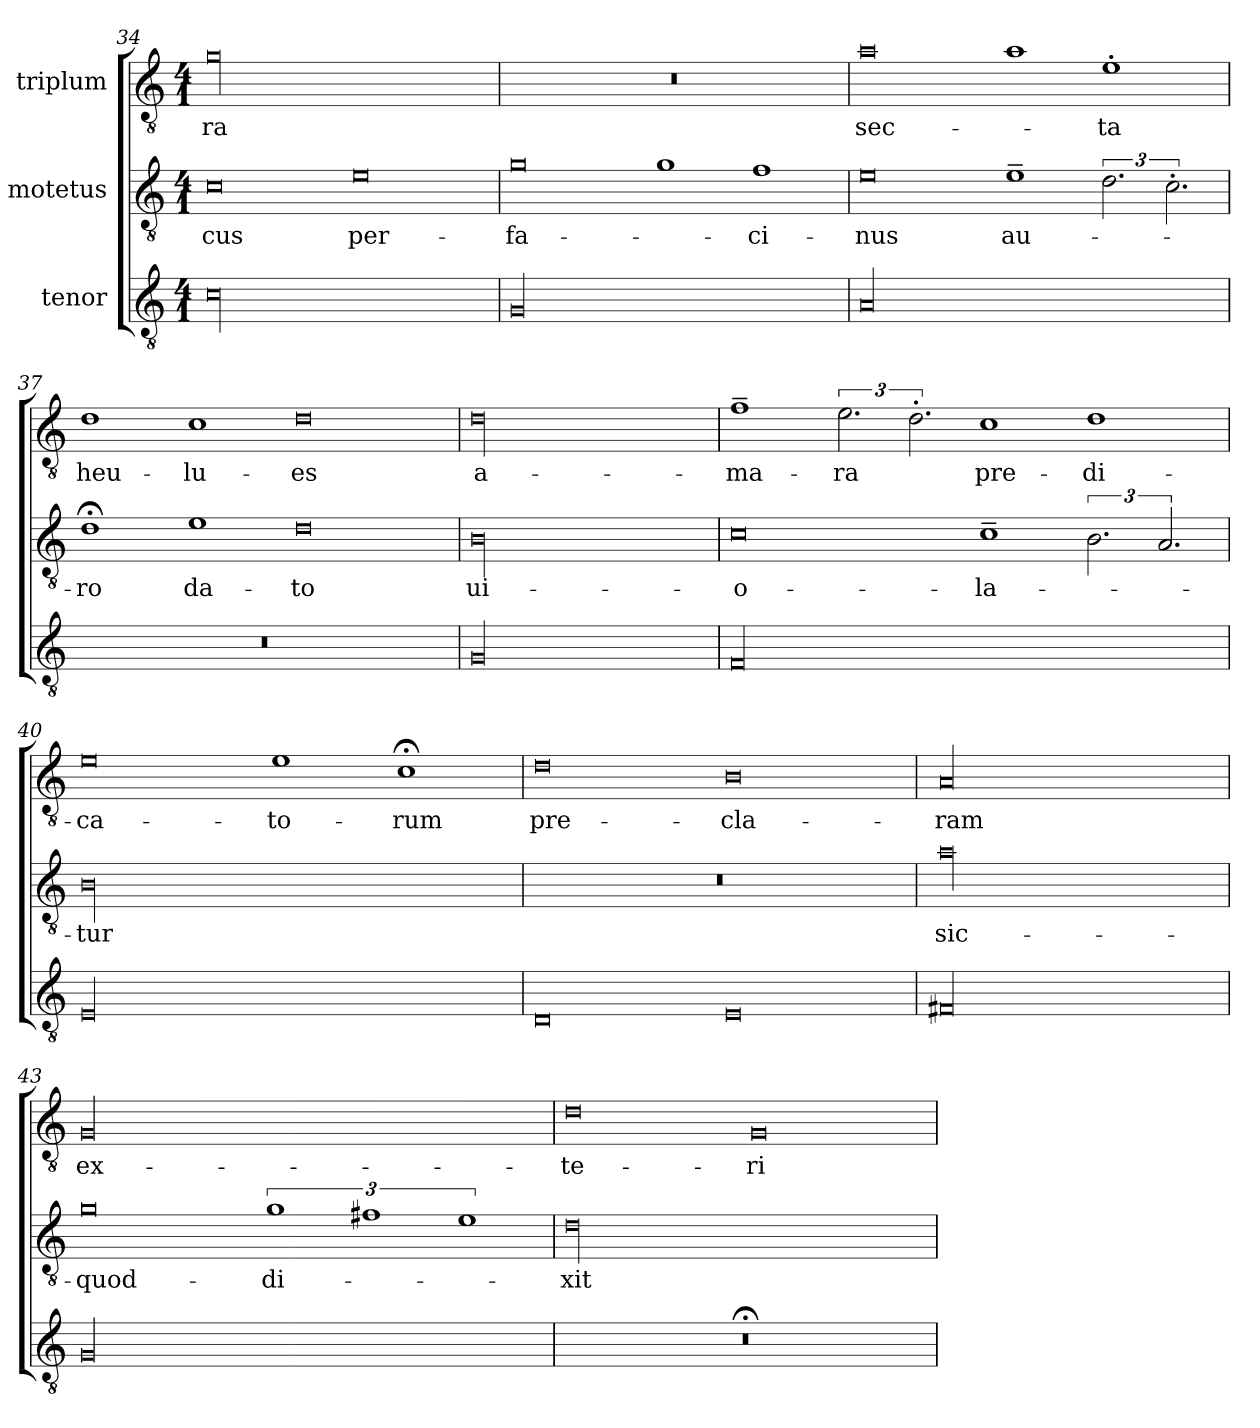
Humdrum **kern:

**kern	**kern	**text	**kern	**text
*part3	*part2	*part2	*part1	*part1
*staff3	*staff2	*staff2	*staff1	*staff1
*I"tenor	*I"motetus	*	*I"triplum	*
*clefGv2	*clefGv2	*	*clefGv2	*
*k[]	*k[]	*	*k[]	*
*C:	*C:	*	*C:	*
*M4/1	*M4/1	*	*M4/1	*
=34	=34	=34	=34	=34
00c\	0c\	-cus	00g\	-ra
.	0e\	per-	.	.
=35	=35	=35	=35	=35
00G/	0g\	fa-	00r	.
.	1g\	.	.	.
.	1f\	-ci-	.	.
=36	=36	=36	=36	=36
00A/	0e\	-nus	0a\	sec-
.	1e~\	au-	1a\	.
.	3.d\	.	1e'\	-ta
.	3.c'\	.	.	.
=37	=37	=37	=37	=37
00r	1d;<\	-ro	1d\	heu-
.	1e\	da-	1c\	lu-
.	0d\	-to	0d\	-es
!!LO:LB:g=z
=38	=38	=38	=38	=38
00G/	00B\	ui-	00d\	a-
=39	=39	=39	=39	=39
00F/	0c\	-o-	1f~\	-ma-
.	.	.	3.e\	-ra
.	.	.	3.d'\	.
.	1c~\	-la-	1c\	pre-
.	3.B\	.	1d\	-di-
.	3.A/	.	.	.
=40	=40	=40	=40	=40
00E/	00B\	-tur	0e\	-ca-
.	.	.	1e\	-to-
.	.	.	1c;<\	-rum
=41	=41	=41	=41	=41
0D/	00r	.	0d\	pre-
0E/	.	.	0B\	-cla-
=42	=42	=42	=42	=42
00F#X/	00a\	sic-	00A/	-ram
=43	=43	=43	=43	=43
00G/	0g\	quod-	00G/	ex-
.	3%2g\	di-	.	.
.	3%2f#X\	.	.	.
.	3%2e\	.	.	.
=44	=44	=44	=44	=44
00r;<	00d\	-xit	0d\	-te-
.	.	.	0G/	-ri-
=	=	=	=	=
*-	*-	*-	*-	*-
